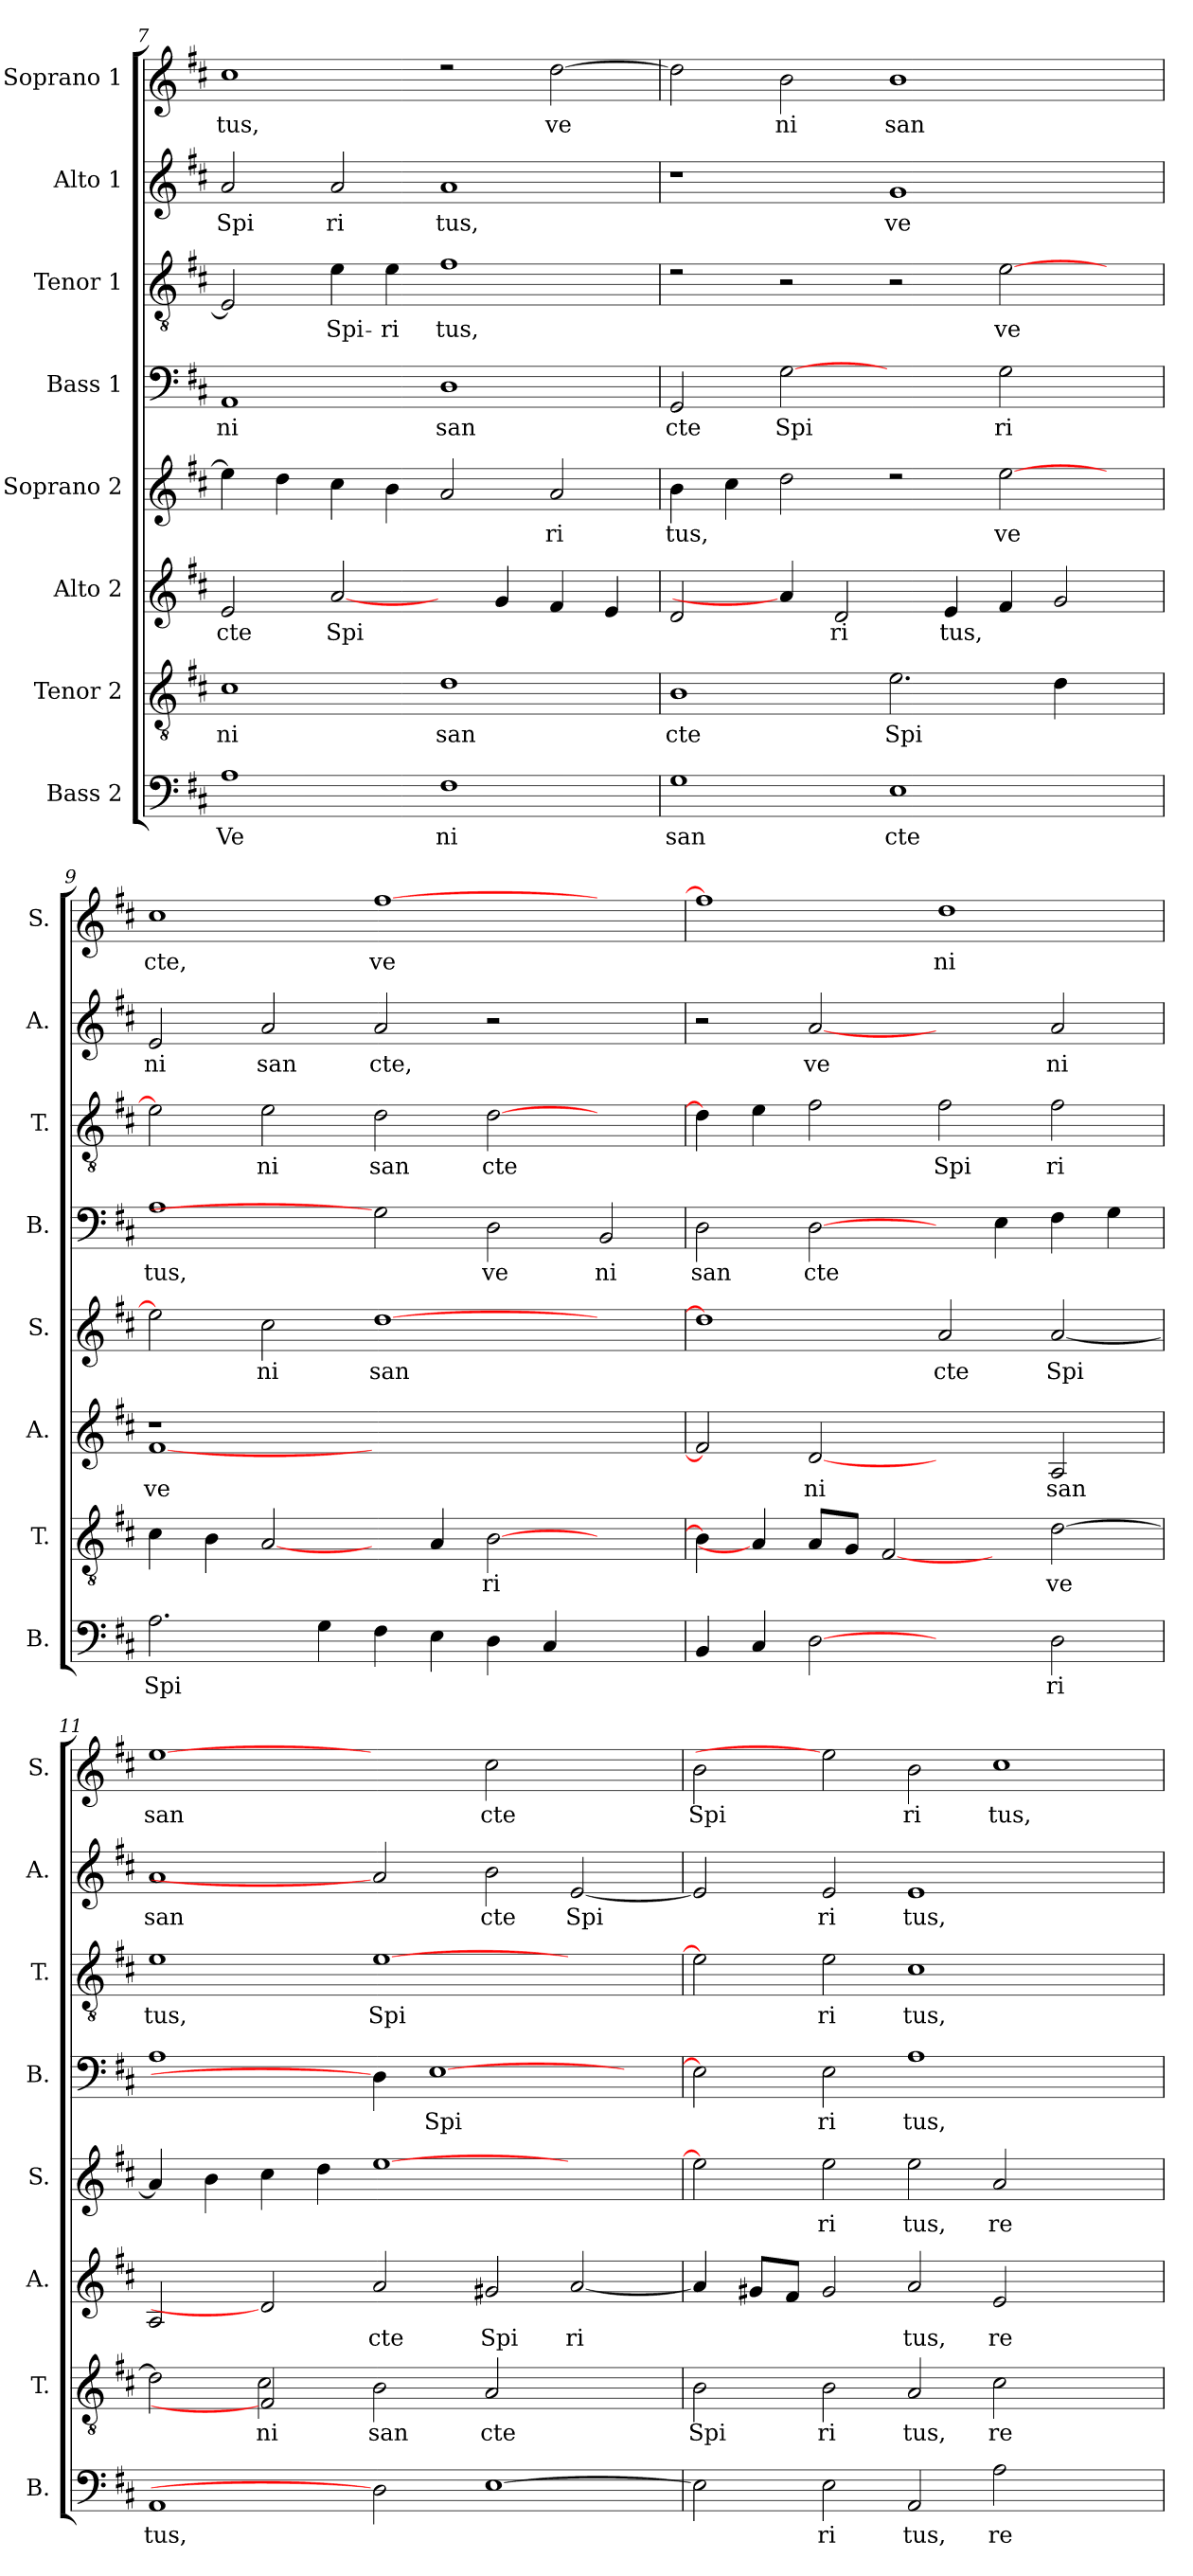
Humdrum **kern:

**kern	**text	**kern	**text	**kern	**text	**kern	**text	**kern	**text	**kern	**text	**kern	**text	**kern	**text
*part8	*part8	*part7	*part7	*part6	*part6	*part5	*part5	*part4	*part4	*part3	*part3	*part2	*part2	*part1	*part1
*staff8	*staff8	*staff7	*staff7	*staff6	*staff6	*staff5	*staff5	*staff4	*staff4	*staff3	*staff3	*staff2	*staff2	*staff1	*staff1
*I"Bass 2	*	*I"Tenor 2	*	*I"Alto 2	*	*I"Soprano 2	*	*I"Bass 1	*	*I"Tenor 1	*	*I"Alto 1	*	*I"Soprano 1	*
*I'B.	*	*I'T.	*	*I'A.	*	*I'S.	*	*I'B.	*	*I'T.	*	*I'A.	*	*I'S.	*
*clefF4	*	*clefGv2	*	*clefG2	*	*clefG2	*	*clefF4	*	*clefGv2	*	*clefG2	*	*clefG2	*
*k[f#c#]	*	*k[f#c#]	*	*k[f#c#]	*	*k[f#c#]	*	*k[f#c#]	*	*k[f#c#]	*	*k[f#c#]	*	*k[f#c#]	*
=7	=7	=7	=7	=7	=7	=7	=7	=7	=7	=7	=7	=7	=7	=7	=7
!	!LO:LY:b	!	!LO:LY:b	!	!LO:LY:b	!	!	!	!LO:LY:b	!	!	!	!LO:LY:b	!	!LO:LY:b
1A	Ve	1c#	ni	2e/	cte	4ee\]	.	1AA	ni	2E/]	.	2a/	Spi	1cc#	tus,
.	.	.	.	.	.	4dd\	.	.	.	.	.	.	.	.	.
!	!	!	!	!	!LO:LY:b	!	!	!	!	!	!LO:LY:b	!	!LO:LY:b	!	!
.	.	.	.	[2a/	Spi	4cc#\	.	.	.	4e\	Spi-	2a/	ri	.	.
!	!	!	!	!	!	!	!	!	!	!	!LO:LY:b	!	!	!	!
.	.	.	.	.	.	4b\	.	.	.	4e\	-ri	.	.	.	.
!	!LO:LY:b	!	!LO:LY:b	!	!	!	!	!	!LO:LY:b	!	!LO:LY:b	!	!LO:LY:b	!	!
1F#	ni	1d	san	4ryy	.	2a/	.	1D	san	1f#	tus,	1a	tus,	2rdd	.
.	.	.	.	4g/	.	.	.	.	.	.	.	.	.	.	.
!	!	!	!	!	!	!	!LO:LY:b	!	!	!	!	!	!	!	!LO:LY:b
.	.	.	.	4f#/	.	2a/	ri	.	.	.	.	.	.	[2dd\	ve
.	.	.	.	4e/	.	.	.	.	.	.	.	.	.	.	.
=8	=8	=8	=8	=8	=8	=8	=8	=8	=8	=8	=8	=8	=8	=8	=8
!	!LO:LY:b	!	!LO:LY:b	!	!	!	!LO:LY:b	!	!LO:LY:b	!	!	!	!	!	!
1G	san	1B	cte	2d/	.	4b\	tus,	2GG/	cte	2rd	.	1rdd	.	2dd\]	.
.	.	.	.	.	.	4cc#\	.	.	.	.	.	.	.	.	.
!	!	!	!	!	!	!	!	!	!LO:LY:b	!	!	!	!	!	!LO:LY:b
.	.	.	.	4a/]	.	2dd\	.	[2G	Spi	2r	.	.	.	2b\	ni
!	!	!	!	!	!LO:LY:b	!	!	!	!	!	!	!	!	!	!
.	.	.	.	2d/	ri	.	.	.	.	.	.	.	.	.	.
!	!LO:LY:b	!	!LO:LY:b	!	!	!	!	!	!	!	!	!	!LO:LY:b	!	!LO:LY:b
1E	cte	2.e\	Spi	.	.	2rdd	.	2ryy	.	2r	.	1g	ve	1b	san
!	!	!	!	!	!LO:LY:b	!	!	!	!	!	!	!	!	!	!
.	.	.	.	4e/	tus,	.	.	.	.	.	.	.	.	.	.
!	!	!	!	!	!	!	!LO:LY:b	!	!LO:LY:b	!	!LO:LY:b	!	!	!	!
.	.	.	.	4f#/	.	[2ee\	ve	2G\	ri	[2e\	ve	.	.	.	.
.	.	4d\	.	2g/	.	.	.	.	.	.	.	.	.	.	.
4ryy	.	4ryy	.	.	.	4ryy	.	4ryy	.	4ryy	.	4ryy	.	4ryy	.
=9	=9	=9	=9	=9	=9	=9	=9	=9	=9	=9	=9	=9	=9	=9	=9
!	!LO:LY:b	!	!	!	!LO:LY:b	!	!	!	!LO:LY:b	!	!	!	!LO:LY:b	!	!LO:LY:b
*	*	*	*	*^	*	*	*	*	*	*^	*	*	*	*	*
2.A\	Spi	4c#\	.	1rdd	[1f#	ve	2ee\]	.	1A	tus,	2e\]	2ryy	.	2e/	ni	1cc#	cte,
.	.	4B\	.	.	.	.	.	.	.	.	.	.	.	.	.	.	.
!	!	!	!	!	!	!	!	!LO:LY:b	!	!	!	!	!LO:LY:b	!	!LO:LY:b	!	!
.	.	[2A/	.	.	.	.	2cc#\	ni	.	.	2ryy	2e\	ni	2a/	san	.	.
4G\	.	.	.	.	.	.	.	.	.	.	.	.	.	.	.	.	.
!	!	!	!	!	!	!	!	!LO:LY:b	!	!	!	!	!LO:LY:b	!	!LO:LY:b	!	!LO:LY:b
4F#\	.	4ryy	.	1.ryy	1.ryy	.	[1dd	san	2G]	.	2ryy	2d\	san	2a/	cte,	[1ff#	ve
4E\	.	4A/	.	.	.	.	.	.	.	.	.	.	.	.	.	.	.
!	!	!	!LO:LY:b	!	!	!	!	!	!	!LO:LY:b	!	!	!LO:LY:b	!	!	!	!
4D\	.	[2B\	ri	.	.	.	.	.	2D\	ve	2ryy	[2d\	cte	2r	.	.	.
4C#/	.	.	.	.	.	.	.	.	.	.	.	.	.	.	.	.	.
!	!	!	!	!	!	!	!	!	!	!LO:LY:b	!	!	!	!	!	!	!
2ryy	.	2ryy	.	.	.	.	2ryy	.	2BB/	ni	2ryy	2ryy	.	2ryy	.	2ryy	.
!!LO:PB:g=z
=10	=10	=10	=10	=10	=10	=10	=10	=10	=10	=10	=10	=10	=10	=10	=10	=10	=10
!	!	!	!	!	!	!	!	!	!	!LO:LY:b	!	!	!	!	!	!	!
4BB/	.	4B\]	.	1ryy	2f#/]	.	1dd]	.	2D\	san	1ryy	4d\]	.	2r	.	1ff#]	.
4C#/	.	4A/]	.	.	.	.	.	.	.	.	.	4e\	.	.	.	.	.
!	!	!	!	!	!	!LO:LY:b	!	!	!	!LO:LY:b	!	!	!	!	!LO:LY:b	!	!
[2D	.	8A/L	.	.	[2d	ni	.	.	[2D\	cte	.	2f#\	.	[2a	ve	.	.
.	.	8G/J	.	.	.	.	.	.	.	.	.	.	.	.	.	.	.
.	.	[2F#	.	.	.	.	.	.	.	.	.	.	.	.	.	.	.
!	!	!	!	!	!	!	!	!LO:LY:b	!	!	!	!	!LO:LY:b	!	!	!	!LO:LY:b
2ryy	.	.	.	1ryy	2ryy	.	2a/	cte	4ryy	.	1ryy	2f#\	Spi	2ryy	.	1dd	ni
.	.	4ryy	.	.	.	.	.	.	4E\	.	.	.	.	.	.	.	.
!	!LO:LY:b	!	!LO:LY:b	!	!	!LO:LY:b	!	!LO:LY:b	!	!	!	!	!LO:LY:b	!	!LO:LY:b	!	!
2D\	ri	[2d\	ve	.	2A/	san	[2a/	Spi	4F#\	.	.	2f#\	ri	2a/	ni	.	.
.	.	.	.	.	.	.	.	.	4G\	.	.	.	.	.	.	.	.
*	*	*	*	*v	*v	*	*	*	*	*	*v	*v	*	*	*	*	*
!!LO:PB:g=z
=11	=11	=11	=11	=11	=11	=11	=11	=11	=11	=11	=11	=11	=11	=11	=11
!	!LO:LY:b	!	!	!	!	!	!	!	!	!	!LO:LY:b	!	!LO:LY:b	!	!LO:LY:b
*	*	*^	*	*	*	*	*	*	*	*	*	*	*	*	*
1AA	tus,	2d\]	2ryy	.	2A/	.	4a/]	.	1A	.	1e	tus,	1a	san	[1ee	san
.	.	.	.	.	.	.	4b\	.	.	.	.	.	.	.	.	.
!	!	!	!	!LO:LY:b	!	!	!	!	!	!	!	!	!	!	!	!
.	.	2F#]	2c#\	ni	2d]	.	4cc#\	.	.	.	.	.	.	.	.	.
.	.	.	.	.	.	.	4dd\	.	.	.	.	.	.	.	.	.
!	!	!	!	!LO:LY:b	!	!LO:LY:b	!	!	!	!	!	!LO:LY:b	!	!	!	!
2D]	.	2ryy	2B\	san	2a/	cte	[1ee	.	4D\]	.	[1e	Spi	2a]	.	2ryy	.
!	!	!	!	!	!	!	!	!	!	!LO:LY:b	!	!	!	!	!	!
.	.	.	.	.	.	.	.	.	[1E	Spi	.	.	.	.	.	.
!	!	!	!	!LO:LY:b	!	!LO:LY:b	!	!	!	!	!	!	!	!LO:LY:b	!	!LO:LY:b
[1E	.	2ryy	2A/	cte	2g#X/	Spi	.	.	.	.	.	.	2b\	cte	2cc#\	cte
!	!	!	!	!	!	!LO:LY:b	!	!	!	!	!	!	!	!LO:LY:b	!	!
.	.	2ryy	2ryy	.	[2a/	ri	2ryy	.	.	.	2ryy	.	[2e/	Spi	2ryy	.
.	.	.	.	.	.	.	.	.	4ryy	.	.	.	.	.	.	.
=12	=12	=12	=12	=12	=12	=12	=12	=12	=12	=12	=12	=12	=12	=12	=12	=12
!	!	!	!	!LO:LY:b	!	!	!	!	!	!	!	!	!	!	!	!LO:LY:b
2E\]	.	1ryy	2B\	Spi	4a/]	.	2ee\]	.	2E\]	.	2e\]	.	2e/]	.	2b\	Spi
.	.	.	.	.	8g#X/L	.	.	.	.	.	.	.	.	.	.	.
.	.	.	.	.	8f#/J	.	.	.	.	.	.	.	.	.	.	.
!	!LO:LY:b	!	!	!LO:LY:b	!	!	!	!LO:LY:b	!	!LO:LY:b	!	!LO:LY:b	!	!LO:LY:b	!	!
2E\	ri	.	2B\	ri	2g#/	.	2ee\	ri	2E\	ri	2e\	ri	2e/	ri	2ee]	.
!	!LO:LY:b	!	!	!LO:LY:b	!	!LO:LY:b	!	!LO:LY:b	!	!LO:LY:b	!	!LO:LY:b	!	!LO:LY:b	!	!LO:LY:b
2AA/	tus,	2ryy	2A/	tus,	2a/	tus,	2ee\	tus,	1A	tus,	1c#	tus,	1e	tus,	2b\	ri
!	!LO:LY:b	!	!	!LO:LY:b	!	!LO:LY:b	!	!LO:LY:b	!	!	!	!	!	!	!	!LO:LY:b
2A\	re	1ryy	2c#\	re	2e/	re	2a/	re	.	.	.	.	.	.	1cc#	tus,
2ryy	.	.	2ryy	.	2ryy	.	2ryy	.	2ryy	.	2ryy	.	2ryy	.	.	.
*	*	*v	*v	*	*	*	*	*	*	*	*	*	*	*	*	*
=	=	=	=	=	=	=	=	=	=	=	=	=	=	=	=
*-	*-	*-	*-	*-	*-	*-	*-	*-	*-	*-	*-	*-	*-	*-	*-
